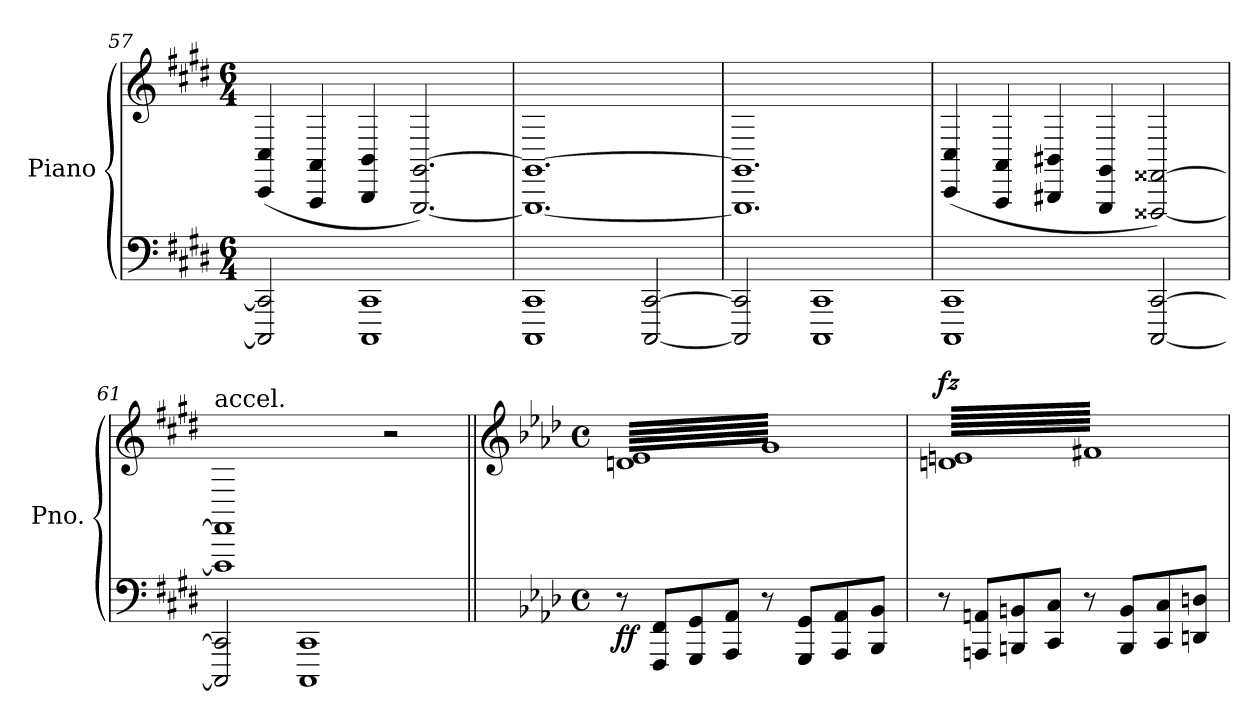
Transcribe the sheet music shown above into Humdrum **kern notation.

**kern	**kern	**dynam
*part1	*part1	*part1
*staff2	*staff1	*staff1/2
*I"Piano	*	*
*I'Pno.	*	*
*clefF4	*clefG2	*
*k[f#c#g#d#]	*k[f#c#g#d#]	*
*M6/4	*M6/4	*
=57	=57	=57
2CCC#/] 2CC#/]	(4CC#/ 4C#/	.
.	4AAA/ 4AA/	.
1CCC# 1CC#	4BBB/ 4BB/	.
.	[2.GGG#/ [2.GG#/)	.
=58	=58	=58
1CCC# 1CC#	1.GGG#_ 1.GG#_	.
[2CCC#/ [2CC#/	.	.
=59	=59	=59
2CCC#/] 2CC#/]	1.GGG#] 1.GG#]	.
1CCC# 1CC#	.	.
=60	=60	=60
1CCC# 1CC#	(4CC#/ 4C#/	.
.	4AAA/ 4AA/	.
.	4BBB#X/ 4BB#X/	.
.	4GGG#/ 4GG#/	.
[2CCC#/ [2CC#/	[2FFF##X/ [2FF##X/)	.
!!LO:LB:g=z
=61	=61	=61
!	!LO:TX:a:t=accel.	!
2CCC#/] 2CC#/]	1FFF##] 1FF##]	.
1CCC# 1CC#	.	.
.	2r	.
=62||	=62||	=62||
*	*clefG2	*
*k[b-e-a-d-]	*k[b-e-a-d-]	*
*M4/4	*M4/4	*
*met(c)	*met(c)	*
*	*MM72	*
!	!LO:TX:a:B:t=Agitato	!
!	!	!LO:DY:b=2
*	*tremolo	*
8r	64dn 64e-LLLL	ff
.	64g	.
.	64dn 64e-	.
.	64g	.
.	64dn 64e-	.
.	64g	.
.	64dn 64e-	.
.	64g	.
8FFF/ 8FF/L	64dn 64e-	.
.	64g	.
.	64dn 64e-	.
.	64g	.
.	64dn 64e-	.
.	64g	.
.	64dn 64e-	.
.	64g	.
8GGG/ 8GG/	64dn 64e-	.
.	64g	.
.	64dn 64e-	.
.	64g	.
.	64dn 64e-	.
.	64g	.
.	64dn 64e-	.
.	64g	.
8AAA-/ 8AA-/J	64dn 64e-	.
.	64g	.
.	64dn 64e-	.
.	64g	.
.	64dn 64e-	.
.	64g	.
.	64dn 64e-	.
.	64g	.
8r	64dn 64e-	.
.	64g	.
.	64dn 64e-	.
.	64g	.
.	64dn 64e-	.
.	64g	.
.	64dn 64e-	.
.	64g	.
8GGG/ 8GG/L	64dn 64e-	.
.	64g	.
.	64dn 64e-	.
.	64g	.
.	64dn 64e-	.
.	64g	.
.	64dn 64e-	.
.	64g	.
8AAA-/ 8AA-/	64dn 64e-	.
.	64g	.
.	64dn 64e-	.
.	64g	.
.	64dn 64e-	.
.	64g	.
.	64dn 64e-	.
.	64g	.
8BBB-/ 8BB-/J	64dn 64e-	.
.	64g	.
.	64dn 64e-	.
.	64g	.
.	64dn 64e-	.
.	64g	.
.	64dn 64e-	.
.	64gJJJJ	.
=63	=63	=63
!	!	!LO:DY:a
8r	64dn 64enLLLL	fz
.	64f#X	.
.	64dn 64en	.
.	64f#X	.
.	64dn 64en	.
.	64f#X	.
.	64dn 64en	.
.	64f#X	.
8AAAn/ 8AAn/L	64dn 64en	.
.	64f#X	.
.	64dn 64en	.
.	64f#X	.
.	64dn 64en	.
.	64f#X	.
.	64dn 64en	.
.	64f#X	.
8BBBn/ 8BBn/	64dn 64en	.
.	64f#X	.
.	64dn 64en	.
.	64f#X	.
.	64dn 64en	.
.	64f#X	.
.	64dn 64en	.
.	64f#X	.
8CC/ 8C/J	64dn 64en	.
.	64f#X	.
.	64dn 64en	.
.	64f#X	.
.	64dn 64en	.
.	64f#X	.
.	64dn 64en	.
.	64f#X	.
8r	64dn 64en	.
.	64f#X	.
.	64dn 64en	.
.	64f#X	.
.	64dn 64en	.
.	64f#X	.
.	64dn 64en	.
.	64f#X	.
8BBB/ 8BB/L	64dn 64en	.
.	64f#X	.
.	64dn 64en	.
.	64f#X	.
.	64dn 64en	.
.	64f#X	.
.	64dn 64en	.
.	64f#X	.
8CC/ 8C/	64dn 64en	.
.	64f#X	.
.	64dn 64en	.
.	64f#X	.
.	64dn 64en	.
.	64f#X	.
.	64dn 64en	.
.	64f#X	.
8DDn/ 8Dn/J	64dn 64en	.
.	64f#X	.
.	64dn 64en	.
.	64f#X	.
.	64dn 64en	.
.	64f#X	.
.	64dn 64en	.
.	64f#XJJJJ	.
*	*Xtremolo	*
.	.	.
.	.	.
.	.	.
.	.	.
.	.	.
.	.	.
.	.	.
.	.	.
.	.	.
.	.	.
.	.	.
.	.	.
.	.	.
.	.	.
.	.	.
.	.	.
.	.	.
.	.	.
.	.	.
.	.	.
.	.	.
.	.	.
.	.	.
.	.	.
.	.	.
.	.	.
.	.	.
.	.	.
.	.	.
.	.	.
.	.	.
.	.	.
=	=	=
*-	*-	*-
